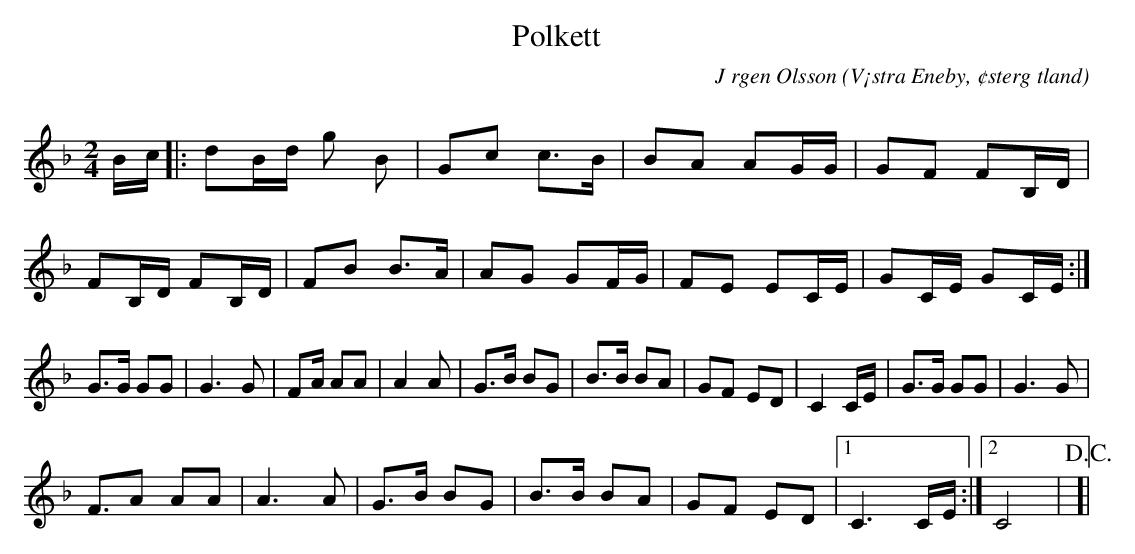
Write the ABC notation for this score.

X:1
T:Polkett
C:J rgen Olsson
O:V¡stra Eneby, ¢sterg tland
Q:180
M:2/4
L:1/8
K:Dm
B/2c/2|:dB/2d/2 g B|Gc c3/2B/2|BA AG/2G/2|GF FB,/2D/2|
FB,/2D/2 FB,/2D/2|FB B3/2A/2|AG GF/2G/2|FE EC/2E/2|GC/2E/2 GC/2E/2:|
G3/2G/2 GG|G3 G|FA/2 AA|A2A|G3/2B/2 BG|B3/2B/2 BA|GF ED|C2 C/2E/2|G3/2G/2 GG|G3 G|
F3/2A AA|A3 A|G3/2B/2 BG|B3/2B/2 BA|GF ED|1 C3 C/2E/2:|2 C4|!D.C.!!FINE!]|
